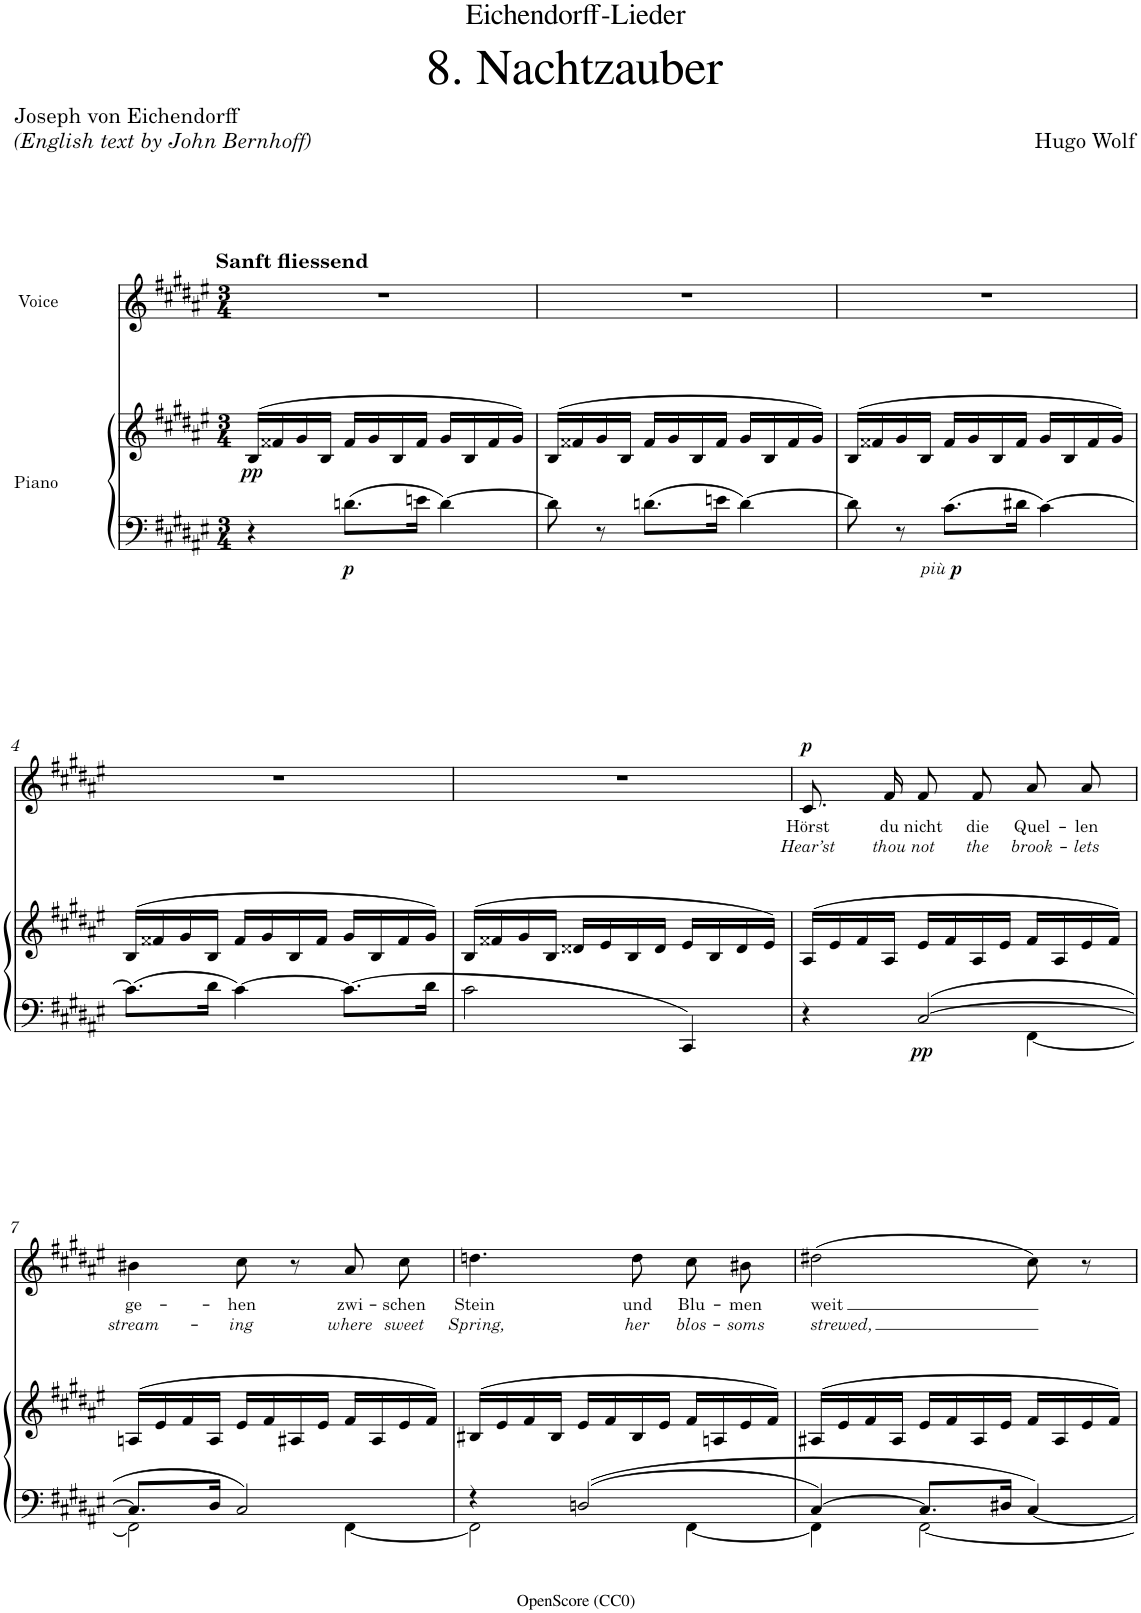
**kern	**kern	**dynam	**kern	**text	**text	**dynam
*part2	*part2	*part2	*part1	*part1	*part1	*part1
*staff3	*staff2	*staff2/3	*staff1	*staff1	*staff1	*staff1
*I"Piano	*	*	*I"Voice	*	*	*
*I'Pno	*	*	*	*	*	*
*clefF4	*clefG2	*	*clefG2	*	*	*
*k[f#c#g#d#a#e#]	*k[f#c#g#d#a#e#]	*	*k[f#c#g#d#a#e#]	*	*	*
*M3/4	*M3/4	*	*M3/4	*	*	*
=1	=1	=1	=1	=1	=1	=1
!	!	!	!LO:TX:a:B:t=Sanft fliessend	!	!	!
!	!	!LO:DY:b	!	!	!	!
4r	(>16B/LL	pp	2.r	.	.	.
.	16f##X/	.	.	.	.	.
.	16g#/	.	.	.	.	.
.	16B/JJ	.	.	.	.	.
!	!	!LO:DY:b=2	!	!	!	!
8.dn\L	16f##/LL	p	.	.	.	.
.	16g#/	.	.	.	.	.
.	16B/	.	.	.	.	.
16en\Jk	16f##/JJ	.	.	.	.	.
[4d\	16g#/LL	.	.	.	.	.
.	16B/	.	.	.	.	.
.	16f##/	.	.	.	.	.
.	16g#/JJ)	.	.	.	.	.
=2	=2	=2	=2	=2	=2	=2
8d\]	(>16B/LL	.	2.r	.	.	.
.	16f##X/	.	.	.	.	.
8r	16g#/	.	.	.	.	.
.	16B/JJ	.	.	.	.	.
8.dn\L	16f##/LL	.	.	.	.	.
.	16g#/	.	.	.	.	.
.	16B/	.	.	.	.	.
16en\Jk	16f##/JJ	.	.	.	.	.
[4d\	16g#/LL	.	.	.	.	.
.	16B/	.	.	.	.	.
.	16f##/	.	.	.	.	.
.	16g#/JJ)	.	.	.	.	.
=3	=3	=3	=3	=3	=3	=3
8d\]	(>16B/LL	.	2.r	.	.	.
.	16f##X/	.	.	.	.	.
8r	16g#/	.	.	.	.	.
.	16B/JJ	.	.	.	.	.
!	!	!LO:DY:b=2	!	!	!	!
!	!	!LO:DY:n=1:b=2	!	!	!	!
8.c#\L	16f##/LL	other-dynamics p	.	.	.	.
.	16g#/	.	.	.	.	.
.	16B/	.	.	.	.	.
16d#X\Jk	16f##/JJ	.	.	.	.	.
[4c#\	16g#/LL	.	.	.	.	.
.	16B/	.	.	.	.	.
.	16f##/	.	.	.	.	.
.	16g#/JJ)	.	.	.	.	.
!!LO:LB:g=z
=4	=4	=4	=4	=4	=4	=4
8.c#\L]	(>16B/LL	.	2.r	.	.	.
.	16f##X/	.	.	.	.	.
.	16g#/	.	.	.	.	.
16d#\Jk	16B/JJ	.	.	.	.	.
[4c#\	16f##/LL	.	.	.	.	.
.	16g#/	.	.	.	.	.
.	16B/	.	.	.	.	.
.	16f##/JJ	.	.	.	.	.
8.c#\L]	16g#/LL	.	.	.	.	.
.	16B/	.	.	.	.	.
.	16f##/	.	.	.	.	.
16d#\Jk	16g#/JJ)	.	.	.	.	.
=5	=5	=5	=5	=5	=5	=5
2c#\	(>16B/LL	.	2.r	.	.	.
.	16f##X/	.	.	.	.	.
.	16g#/	.	.	.	.	.
.	16B/JJ	.	.	.	.	.
.	16d##X/LL	.	.	.	.	.
.	16e#/	.	.	.	.	.
.	16B/	.	.	.	.	.
.	16d##/JJ	.	.	.	.	.
4CC#/	16e#/LL	.	.	.	.	.
.	16B/	.	.	.	.	.
.	16d##/	.	.	.	.	.
.	16e#/JJ)	.	.	.	.	.
=6	=6	=6	=6	=6	=6	=6
*^	*	*	*	*	*	*
!	!	!	!	!	!LO:LY:b	!LO:LY:b	!LO:DY:a
4r	2ryy	(>16A#/LL	.	8.c#/L	Hörst	Hear’st	p
.	.	16e#/	.	.	.	.	.
.	.	16f#/	.	.	.	.	.
!	!	!	!	!	!LO:LY:b	!LO:LY:b	!
.	.	16A#/JJ	.	16f#/Jk	du	thou	.
!	!	!	!LO:DY:b=2	!	!LO:LY:b	!LO:LY:b	!
[2C#/	.	16e#/LL	pp	8f#/L	nicht	not	.
.	.	16f#/	.	.	.	.	.
!	!	!	!	!	!LO:LY:b	!LO:LY:b	!
.	.	16A#/	.	8f#/J	die	the	.
.	.	16e#/JJ	.	.	.	.	.
!	!	!	!	!	!LO:LY:b	!LO:LY:b	!
.	[4FF#\	16f#/LL	.	8a#/L	Quel-	brook-	.
.	.	16A#/	.	.	.	.	.
!	!	!	!	!	!LO:LY:b	!LO:LY:b	!
.	.	16e#/	.	8a#/J	-len	-lets	.
.	.	16f#/JJ)	.	.	.	.	.
!!LO:LB:g=z
=7	=7	=7	=7	=7	=7	=7	=7
!	!	!	!	!	!LO:LY:b	!LO:LY:b	!
8.C#/L]	2FF#\]	(>16An/LL	.	4b#X\	ge-	stream-	.
.	.	16e#/	.	.	.	.	.
.	.	16f#/	.	.	.	.	.
16D#/Jk	.	16A/JJ	.	.	.	.	.
!	!	!	!	!	!LO:LY:b	!LO:LY:b	!
2C#/	.	16e#/LL	.	8cc#\	-hen	-ing	.
.	.	16f#/	.	.	.	.	.
.	.	16A#X/	.	8r	.	.	.
.	.	16e#/JJ	.	.	.	.	.
!	!	!	!	!	!LO:LY:b	!LO:LY:b	!
.	[4FF#\	16f#/LL	.	8a#\L	zwi-	where	.
.	.	16A#/	.	.	.	.	.
!	!	!	!	!	!LO:LY:b	!LO:LY:b	!
.	.	16e#/	.	8cc#\J	-schen	sweet	.
.	.	16f#/JJ)	.	.	.	.	.
=8	=8	=8	=8	=8	=8	=8	=8
!	!	!	!	!	!LO:LY:b	!LO:LY:b	!
4r	2FF#\]	(>16B#X/LL	.	4.ddn\	Stein	Spring,	.
.	.	16e#/	.	.	.	.	.
.	.	16f#/	.	.	.	.	.
.	.	16B#/JJ	.	.	.	.	.
2Dn/	.	16e#/LL	.	.	.	.	.
.	.	16f#/	.	.	.	.	.
!	!	!	!	!	!LO:LY:b	!LO:LY:b	!
.	.	16B#/	.	8dd\	und	her	.
.	.	16e#/JJ	.	.	.	.	.
!	!	!	!	!	!LO:LY:b	!LO:LY:b	!
.	[4FF#\	16f#/LL	.	8cc#\L	Blu-	blos-	.
.	.	16An/	.	.	.	.	.
!	!	!	!	!	!LO:LY:b	!LO:LY:b	!
.	.	16e#/	.	8b#X\J	-men	-soms	.
.	.	16f#/JJ)	.	.	.	.	.
=9	=9	=9	=9	=9	=9	=9	=9
!	!	!	!	!	!LO:LY:b	!LO:LY:b	!
[4C#/	4FF#\]	(>16A#X/LL	.	(2dd#X\	weit	strewed,	.
.	.	16e#/	.	.	.	.	.
.	.	16f#/	.	.	.	.	.
.	.	16A#/JJ	.	.	.	.	.
8.C#/L]	[2FF#\	16e#/LL	.	.	.	.	.
.	.	16f#/	.	.	.	.	.
.	.	16A#/	.	.	.	.	.
16D#X/Jk	.	16e#/JJ	.	.	.	.	.
[<4C#/	.	16f#/LL	.	8cc#\)	.	.	.
.	.	16A#/	.	.	.	.	.
.	.	16e#/	.	8r	.	.	.
.	.	16f#/JJ)	.	.	.	.	.
*v	*v	*	*	*	*	*	*
=	=	=	=	=	=	=
*-	*-	*-	*-	*-	*-	*-
